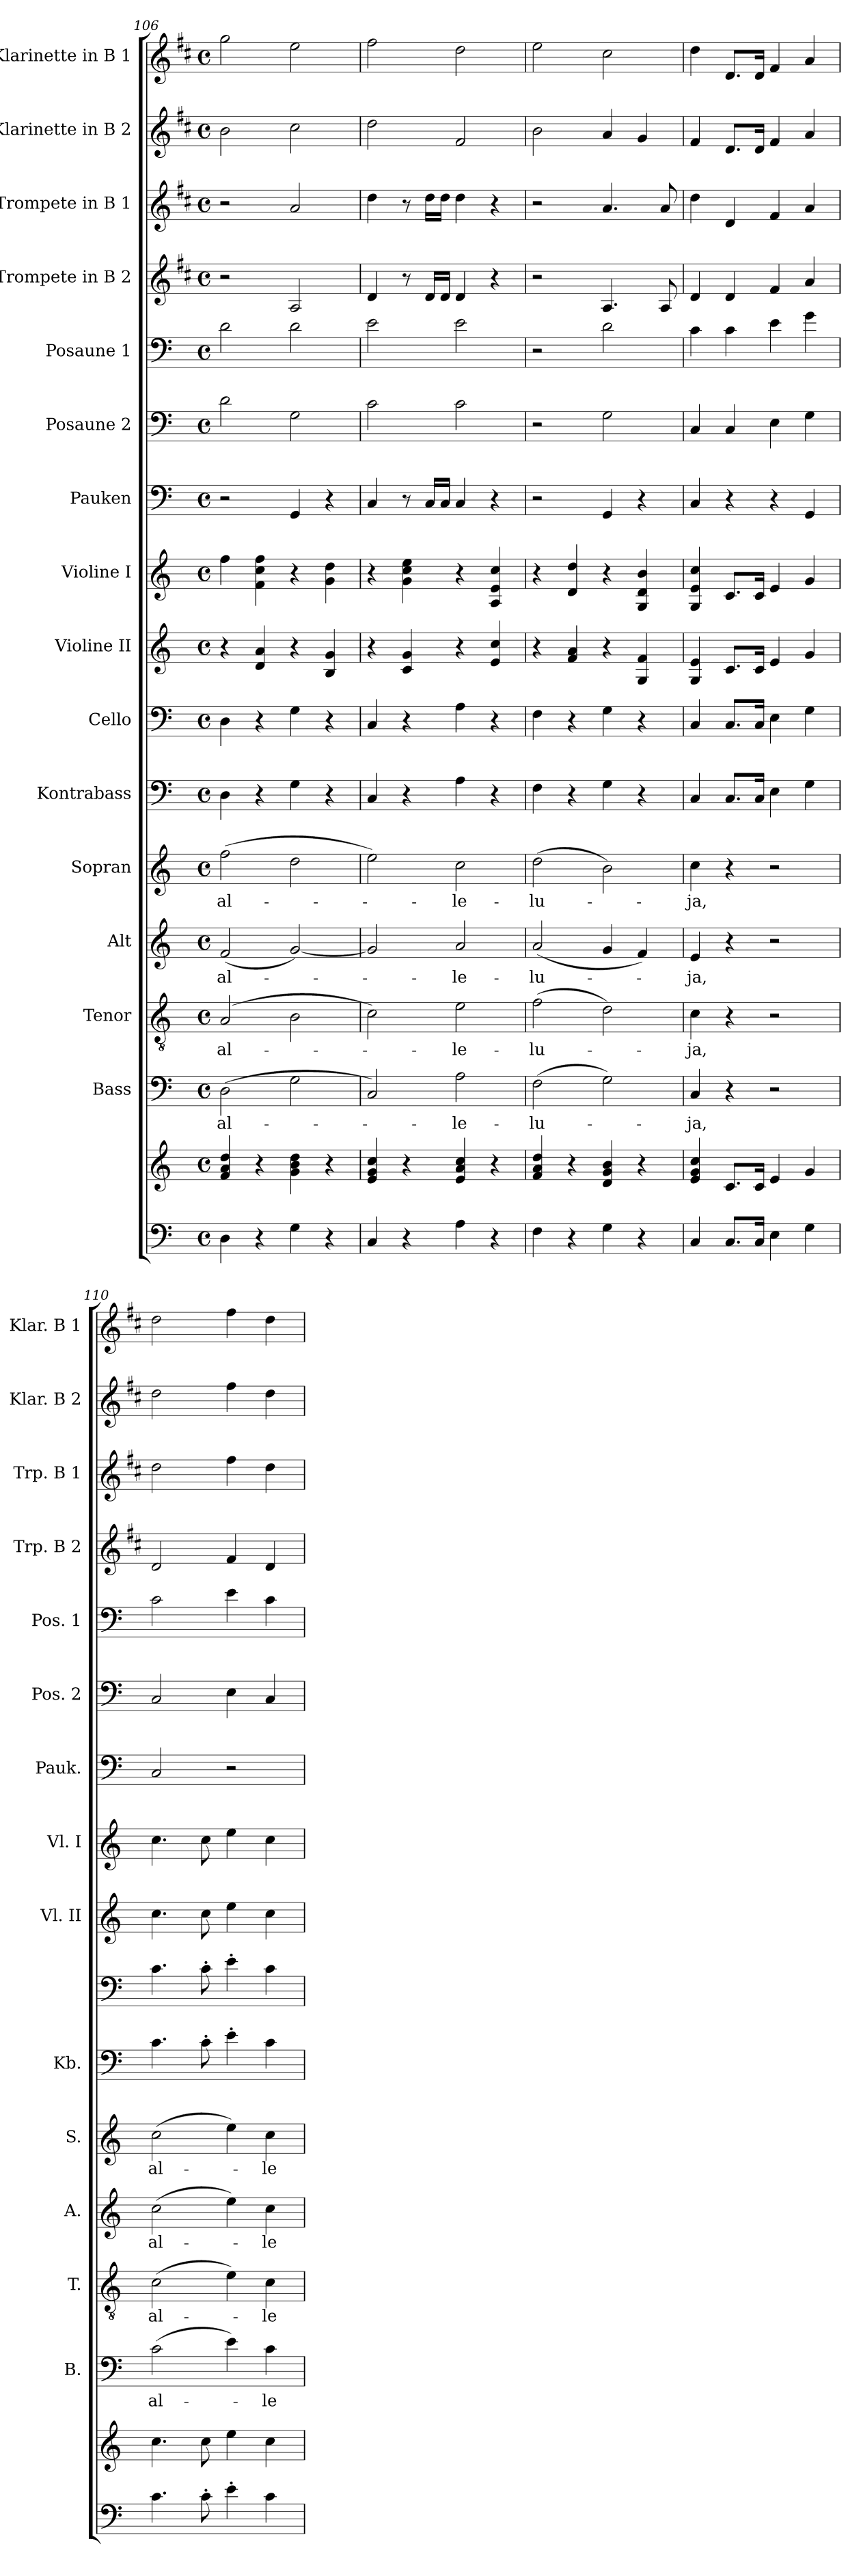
**kern	**kern	**kern	**text	**kern	**text	**kern	**text	**kern	**text	**kern	**kern	**kern	**kern	**kern	**kern	**kern	**kern	**kern	**kern	**kern
*part16	*part16	*part15	*part15	*part14	*part14	*part13	*part13	*part12	*part12	*part11	*part10	*part9	*part8	*part7	*part6	*part5	*part4	*part3	*part2	*part1
*staff17	*staff16	*staff15	*staff15	*staff14	*staff14	*staff13	*staff13	*staff12	*staff12	*staff11	*staff10	*staff9	*staff8	*staff7	*staff6	*staff5	*staff4	*staff3	*staff2	*staff1
*	*	*I"Bass	*	*I"Tenor	*	*I"Alt	*	*I"Sopran	*	*I"Kontrabass	*I"Cello	*I"Violine II	*I"Violine I	*I"Pauken	*I"Posaune 2	*I"Posaune 1	*I"Trompete in B 2	*I"Trompete in B 1	*I"Klarinette in B 2	*I"Klarinette in B 1
*	*	*I'B.	*	*I'T.	*	*I'A.	*	*I'S.	*	*I'Kb.	*	*I'Vl. II	*I'Vl. I	*I'Pauk.	*I'Pos. 2	*I'Pos. 1	*I'Trp. B 2	*I'Trp. B 1	*I'Klar. B 2	*I'Klar. B 1
!!LO:PB:g=z
*clefF4	*clefG2	*clefF4	*	*clefGv2	*	*clefG2	*	*clefG2	*	*clefF4	*clefF4	*clefG2	*clefG2	*clefF4	*clefF4	*clefF4	*clefG2	*clefG2	*clefG2	*clefG2
*	*	*	*	*	*	*	*	*	*	*ITrd7c12	*	*	*	*	*	*	*ITrd1c2	*ITrd1c2	*ITrd1c2	*ITrd1c2
*k[]	*k[]	*k[]	*	*k[]	*	*k[]	*	*k[]	*	*k[]	*k[]	*k[]	*k[]	*k[]	*k[]	*k[]	*k[]	*k[]	*k[]	*k[]
*C:	*C:	*C:	*	*C:	*	*C:	*	*C:	*	*C:	*C:	*C:	*C:	*C:	*C:	*C:	*C:	*C:	*C:	*C:
*M4/4	*M4/4	*M4/4	*	*M4/4	*	*M4/4	*	*M4/4	*	*M4/4	*M4/4	*M4/4	*M4/4	*M4/4	*M4/4	*M4/4	*M4/4	*M4/4	*M4/4	*M4/4
*met(c)	*met(c)	*met(c)	*	*met(c)	*	*met(c)	*	*met(c)	*	*met(c)	*met(c)	*met(c)	*met(c)	*met(c)	*met(c)	*met(c)	*met(c)	*met(c)	*met(c)	*met(c)
=106	=106	=106	=106	=106	=106	=106	=106	=106	=106	=106	=106	=106	=106	=106	=106	=106	=106	=106	=106	=106
!	!	!	!LO:LY:b	!	!LO:LY:b	!	!LO:LY:b	!	!LO:LY:b	!	!	!	!	!	!	!	!	!	!	!
4D\	4f/ 4a/ 4dd/	(>2D\	al-	(2A/	al-	(<2f/	al-	(>2ff\	al-	4DD\	4D\	4r	4ff\	2r	2d\	2d\	2r	2r	2a\	2ff\
4r	4r	.	.	.	.	.	.	.	.	4r	4r	4d/ 4a/	4f\ 4cc\ 4ff\	.	.	.	.	.	.	.
4G\	4g\ 4b\ 4dd\	2G\	.	2B\	.	[2g/)	.	2dd\	.	4GG\	4G\	4r	4r	4GG/	2G\	2d\	2G/	2g/	2b\	2dd\
4r	4r	.	.	.	.	.	.	.	.	4r	4r	4B/ 4g/	4g\ 4dd\	4r	.	.	.	.	.	.
=107	=107	=107	=107	=107	=107	=107	=107	=107	=107	=107	=107	=107	=107	=107	=107	=107	=107	=107	=107	=107
4C/	4e/ 4g/ 4cc/	2C/)	.	2c\)	.	2g/]	.	2ee\)	.	4CC/	4C/	4r	4r	4C/	2c\	2e\	4c/	4cc\	2cc\	2ee\
4r	4r	.	.	.	.	.	.	.	.	4r	4r	4c/ 4g/	4g\ 4cc\ 4ee\	8r	.	.	8r	8r	.	.
.	.	.	.	.	.	.	.	.	.	.	.	.	.	16C/LL	.	.	16c/LL	16cc\LL	.	.
.	.	.	.	.	.	.	.	.	.	.	.	.	.	16C/JJ	.	.	16c/JJ	16cc\JJ	.	.
!	!	!	!LO:LY:b	!	!LO:LY:b	!	!LO:LY:b	!	!LO:LY:b	!	!	!	!	!	!	!	!	!	!	!
4A\	4e/ 4a/ 4cc/	2A\	-le-	2e\	-le-	2a/	-le-	2cc\	-le-	4AA\	4A\	4r	4r	4C/	2c\	2e\	4c/	4cc\	2e/	2cc\
4r	4r	.	.	.	.	.	.	.	.	4r	4r	4e/ 4cc/	4A/ 4e/ 4cc/	4r	.	.	4r	4r	.	.
=108	=108	=108	=108	=108	=108	=108	=108	=108	=108	=108	=108	=108	=108	=108	=108	=108	=108	=108	=108	=108
!	!	!	!LO:LY:b	!	!LO:LY:b	!	!LO:LY:b	!	!LO:LY:b	!	!	!	!	!	!	!	!	!	!	!
4F\	4f/ 4a/ 4dd/	(>2F\	-lu-	(>2f\	-lu-	(<2a/	-lu-	(>2dd\	-lu-	4FF\	4F\	4r	4r	2r	2r	2r	2r	2r	2a\	2dd\
4r	4r	.	.	.	.	.	.	.	.	4r	4r	4f/ 4a/	4d/ 4dd/	.	.	.	.	.	.	.
4G\	4d/ 4g/ 4b/	2G\)	.	2d\)	.	4g/	.	2b\)	.	4GG\	4G\	4r	4r	4GG/	2G\	2d\	4.G/	4.g/	4g/	2b\
4r	4r	.	.	.	.	4f/)	.	.	.	4r	4r	4G/ 4f/	4G/ 4d/ 4b/	4r	.	.	.	.	4f/	.
.	.	.	.	.	.	.	.	.	.	.	.	.	.	.	.	.	8G/	8g/	.	.
=109	=109	=109	=109	=109	=109	=109	=109	=109	=109	=109	=109	=109	=109	=109	=109	=109	=109	=109	=109	=109
!	!	!	!LO:LY:b	!	!LO:LY:b	!	!LO:LY:b	!	!LO:LY:b	!	!	!	!	!	!	!	!	!	!	!
4C/	4e/ 4g/ 4cc/	4C/	-ja,	4c\	-ja,	4e/	-ja,	4cc\	-ja,	4CC/	4C/	4G/ 4e/	4G/ 4e/ 4cc/	4C/	4C/	4c\	4c/	4cc\	4e/	4cc\
8.C/L	8.c/L	4r	.	4r	.	4r	.	4r	.	8.CC/L	8.C/L	8.c/L	8.c/L	4r	4C/	4c\	4c/	4c/	8.c/L	8.c/L
16C/Jk	16c/Jk	.	.	.	.	.	.	.	.	16CC/Jk	16C/Jk	16c/Jk	16c/Jk	.	.	.	.	.	16c/Jk	16c/Jk
4E\	4e/	2r	.	2r	.	2r	.	2r	.	4EE\	4E\	4e/	4e/	4r	4E\	4e\	4e/	4e/	4e/	4e/
4G\	4g/	.	.	.	.	.	.	.	.	4GG\	4G\	4g/	4g/	4GG/	4G\	4g\	4g/	4g/	4g/	4g/
=110	=110	=110	=110	=110	=110	=110	=110	=110	=110	=110	=110	=110	=110	=110	=110	=110	=110	=110	=110	=110
!	!	!	!LO:LY:b	!	!LO:LY:b	!	!LO:LY:b	!	!LO:LY:b	!	!	!	!	!	!	!	!	!	!	!
4.c\	4.cc\	(>2c\	al-	(>2c\	al-	(>2cc\	al-	(>2cc\	al-	4.C\	4.c\	4.cc\	4.cc\	2C/	2C/	2c\	2c/	2cc\	2cc\	2cc\
8c'>\	8cc\	.	.	.	.	.	.	.	.	8C'>\	8c'>\	8cc\	8cc\	.	.	.	.	.	.	.
4e'>\	4ee\	4e\)	.	4e\)	.	4ee\)	.	4ee\)	.	4E'>\	4e'>\	4ee\	4ee\	2r	4E\	4e\	4e/	4ee\	4ee\	4ee\
!	!	!	!LO:LY:b	!	!LO:LY:b	!	!LO:LY:b	!	!LO:LY:b	!	!	!	!	!	!	!	!	!	!	!
4c\	4cc\	4c\	-le-	4c\	-le-	4cc\	-le-	4cc\	-le-	4C\	4c\	4cc\	4cc\	.	4C/	4c\	4c/	4cc\	4cc\	4cc\
=	=	=	=	=	=	=	=	=	=	=	=	=	=	=	=	=	=	=	=	=
*-	*-	*-	*-	*-	*-	*-	*-	*-	*-	*-	*-	*-	*-	*-	*-	*-	*-	*-	*-	*-
